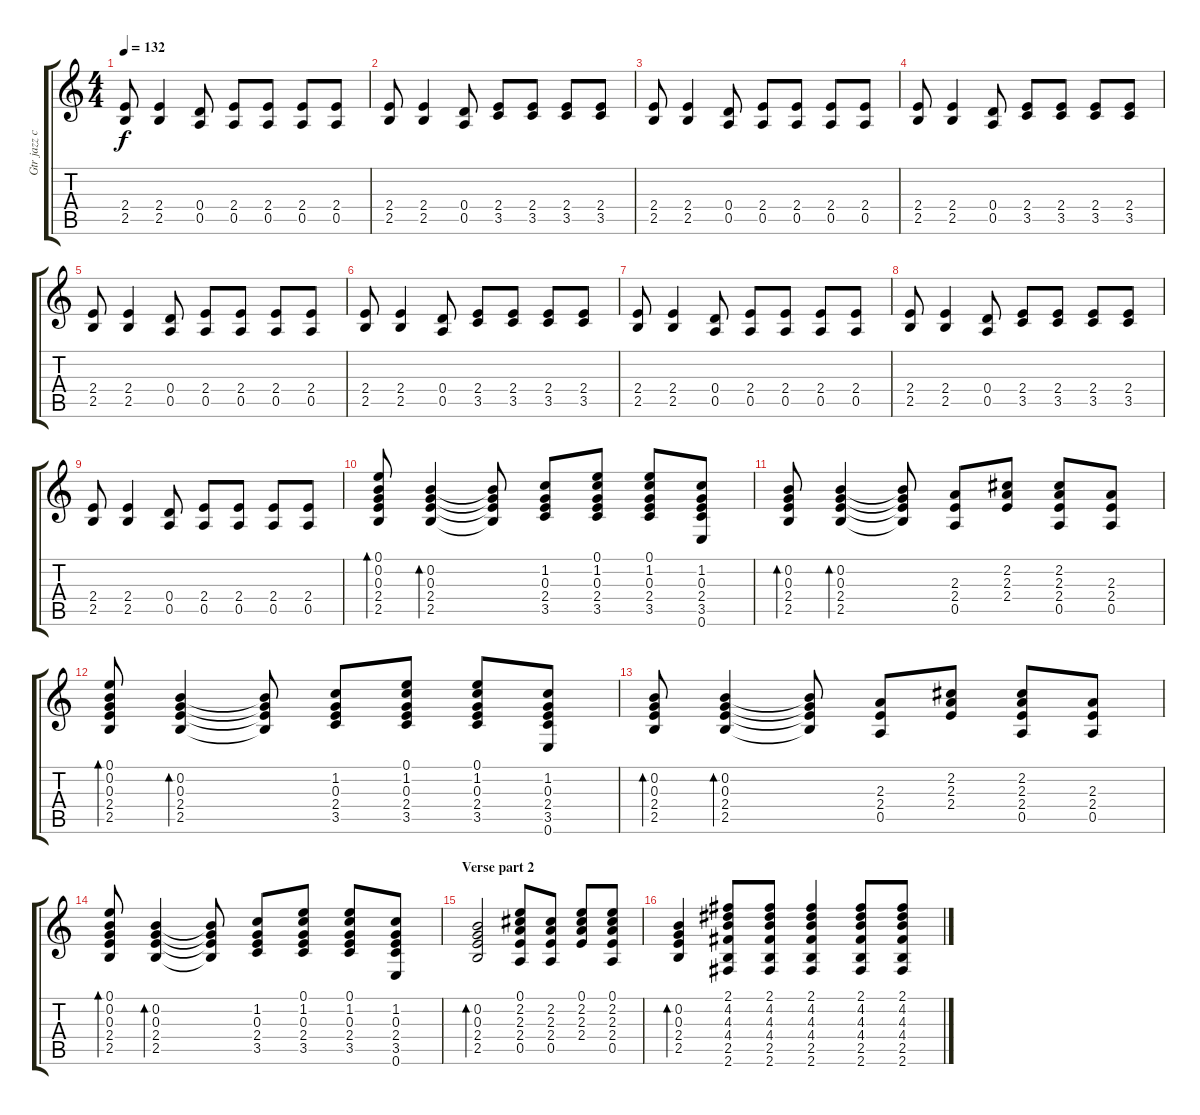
\track ("Gtr jazz crunch" "Gtr jazz c") {instrument electricguitarjazz}
\staff {score tabs}
\tuning (E4 B3 G3 D3 A2 E2) {hide}
\ts (4 4)
\tempo 132
\clef g2
\ks c
(2.4 2.5).8{dy f} (2.4 2.5).4 (0.4 0.5).8 (2.4 0.5).8 (2.4 0.5).8 (2.4 0.5).8 (2.4 0.5).8 |
(2.4 2.5).8 (2.4 2.5).4 (0.4 0.5).8 (2.4 3.5).8 (2.4 3.5).8 (2.4 3.5).8 (2.4 3.5).8 |
(2.4 2.5).8 (2.4 2.5).4 (0.4 0.5).8 (2.4 0.5).8 (2.4 0.5).8 (2.4 0.5).8 (2.4 0.5).8 |
(2.4 2.5).8 (2.4 2.5).4 (0.4 0.5).8 (2.4 3.5).8 (2.4 3.5).8 (2.4 3.5).8 (2.4 3.5).8 |
(2.4 2.5).8 (2.4 2.5).4 (0.4 0.5).8 (2.4 0.5).8 (2.4 0.5).8 (2.4 0.5).8 (2.4 0.5).8 |
(2.4 2.5).8 (2.4 2.5).4 (0.4 0.5).8 (2.4 3.5).8 (2.4 3.5).8 (2.4 3.5).8 (2.4 3.5).8 |
(2.4 2.5).8 (2.4 2.5).4 (0.4 0.5).8 (2.4 0.5).8 (2.4 0.5).8 (2.4 0.5).8 (2.4 0.5).8 |
(2.4 2.5).8 (2.4 2.5).4 (0.4 0.5).8 (2.4 3.5).8 (2.4 3.5).8 (2.4 3.5).8 (2.4 3.5).8 |
(2.4 2.5).8 (2.4 2.5).4 (0.4 0.5).8 (2.4 0.5).8 (2.4 0.5).8 (2.4 0.5).8 (2.4 0.5).8 |
(0.1 0.2 0.3 2.4 2.5).8{bd 60} (0.2 0.3 2.4 2.5).4{bd 60} (0.2{t} 0.3{t} 2.4{t} 2.5{t}).8 (1.2 0.3 2.4 3.5).8 (0.1 1.2 0.3 2.4 3.5).8 (0.1 1.2 0.3 2.4 3.5).8 (1.2 0.3 2.4 3.5 0.6).8 |
(0.2 0.3 2.4 2.5).8{bd 60} (0.2 0.3 2.4 2.5).4{bd 60} (0.2{t} 0.3{t} 2.4{t} 2.5{t}).8 (2.3 2.4 0.5).8 (2.2 2.3 2.4).8 (2.2 2.3 2.4 0.5).8 (2.3 2.4 0.5).8 |
(0.1 0.2 0.3 2.4 2.5).8{bd 60} (0.2 0.3 2.4 2.5).4{bd 60} (0.2{t} 0.3{t} 2.4{t} 2.5{t}).8 (1.2 0.3 2.4 3.5).8 (0.1 1.2 0.3 2.4 3.5).8 (0.1 1.2 0.3 2.4 3.5).8 (1.2 0.3 2.4 3.5 0.6).8 |
(0.2 0.3 2.4 2.5).8{bd 60} (0.2 0.3 2.4 2.5).4{bd 60} (0.2{t} 0.3{t} 2.4{t} 2.5{t}).8 (2.3 2.4 0.5).8 (2.2 2.3 2.4).8 (2.2 2.3 2.4 0.5).8 (2.3 2.4 0.5).8 |
(0.1 0.2 0.3 2.4 2.5).8{bd 60} (0.2 0.3 2.4 2.5).4{bd 60} (0.2{t} 0.3{t} 2.4{t} 2.5{t}).8 (1.2 0.3 2.4 3.5).8 (0.1 1.2 0.3 2.4 3.5).8 (0.1 1.2 0.3 2.4 3.5).8 (1.2 0.3 2.4 3.5 0.6).8 |
\section ("" "Verse part 2")
(0.2 0.3 2.4 2.5).2{bd 120} (0.1 2.2 2.3 2.4 0.5).8 (2.2 2.3 2.4 0.5).8 (0.1 2.2 2.3 2.4).8 (0.1 2.2 2.3 2.4 0.5).8 |
(0.2 0.3 2.4 2.5).4{bd 120} (2.1 4.2 4.3 4.4 2.5 2.6).8 (2.1 4.2 4.3 4.4 2.5 2.6).8 (2.1 4.2 4.3 4.4 2.5 2.6).4 (2.1 4.2 4.3 4.4 2.5 2.6).8 (2.1 4.2 4.3 4.4 2.5 2.6).8
